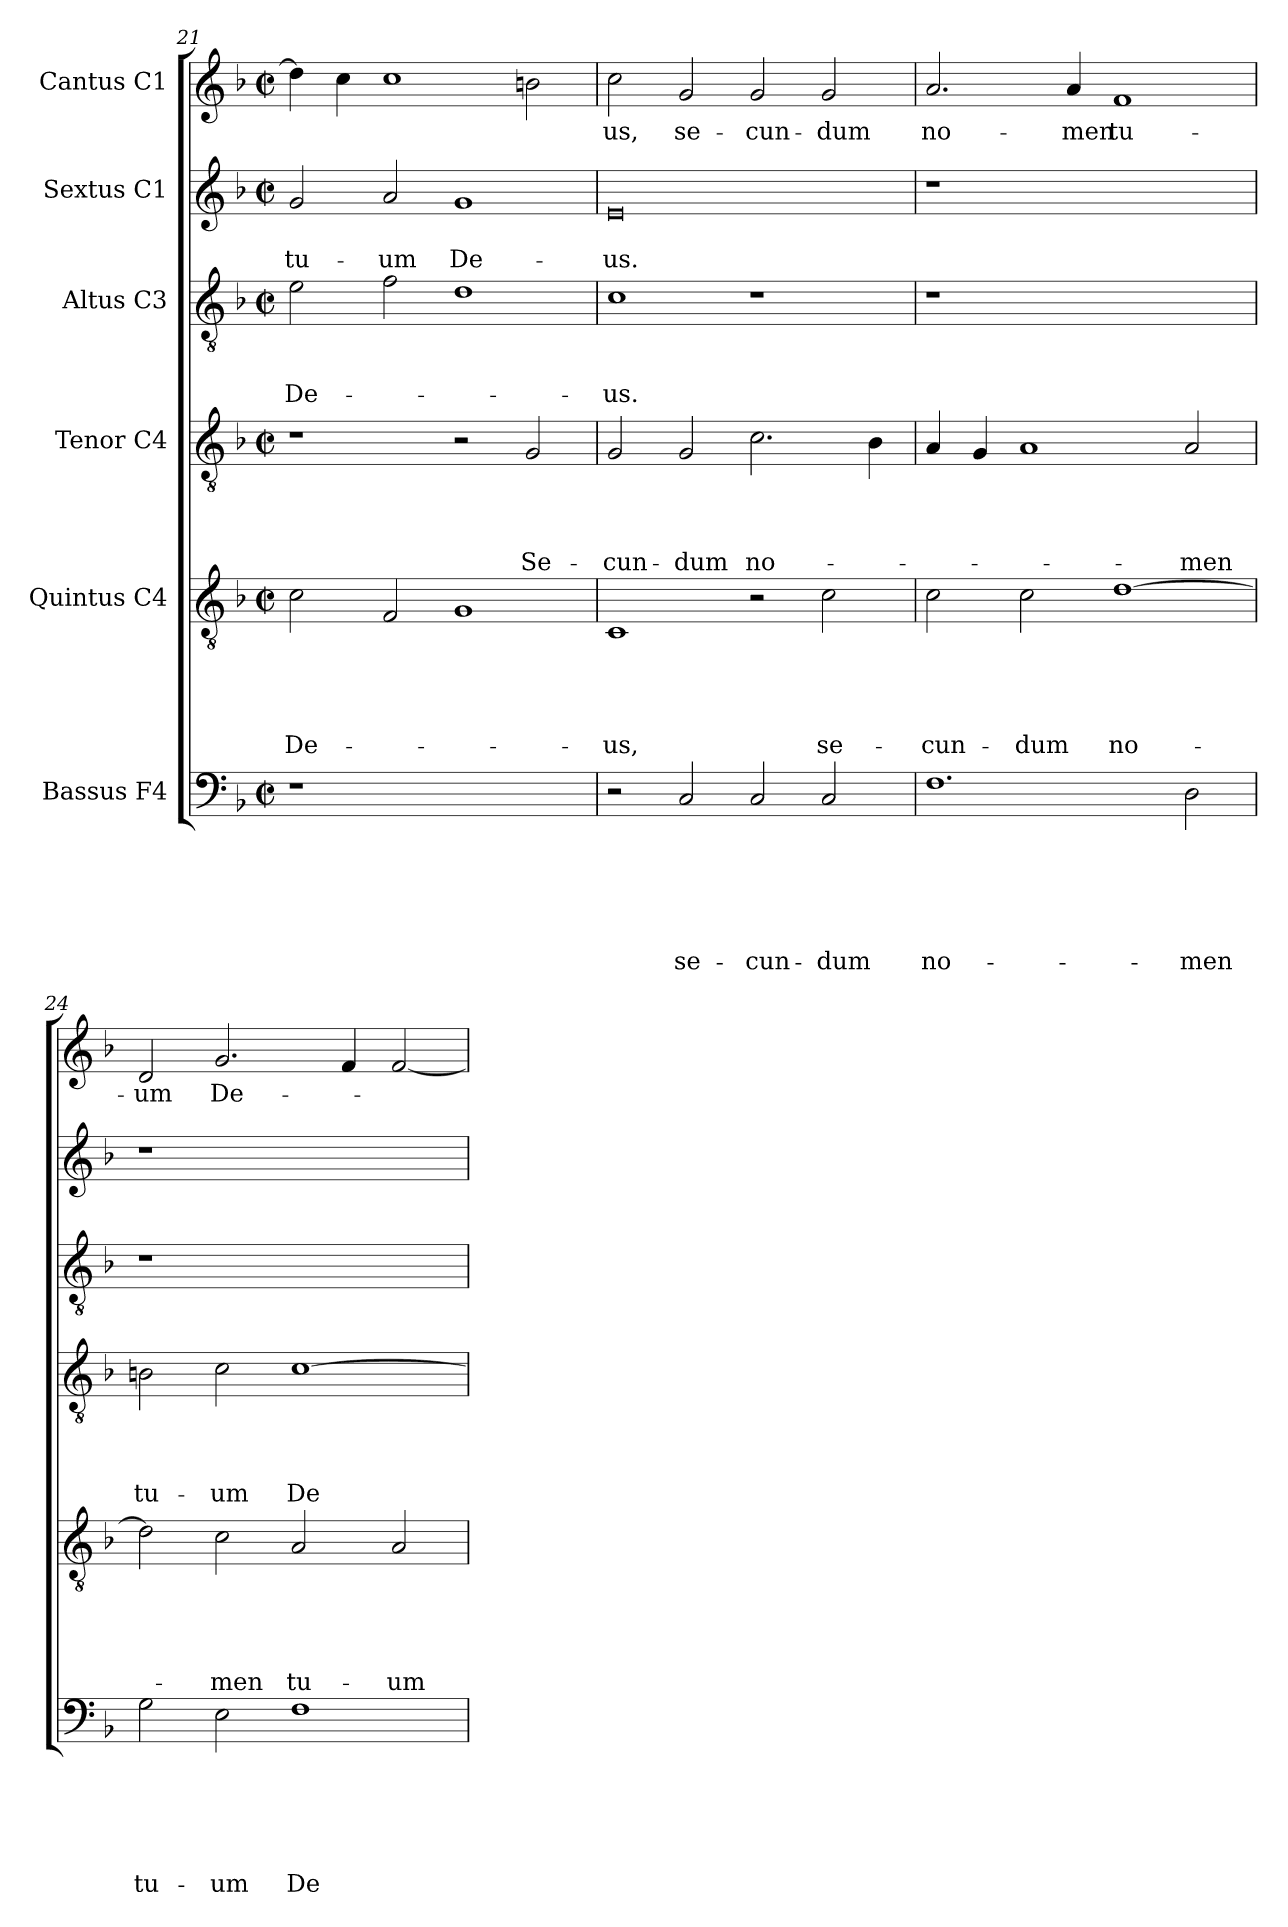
**kern	**text	**text	**text	**text	**text	**text	**kern	**text	**text	**text	**text	**text	**kern	**text	**text	**text	**text	**kern	**text	**text	**text	**kern	**text	**text	**kern	**text
*part6	*part6	*part6	*part6	*part6	*part6	*part6	*part5	*part5	*part5	*part5	*part5	*part5	*part4	*part4	*part4	*part4	*part4	*part3	*part3	*part3	*part3	*part2	*part2	*part2	*part1	*part1
*staff6	*staff6	*staff6	*staff6	*staff6	*staff6	*staff6	*staff5	*staff5	*staff5	*staff5	*staff5	*staff5	*staff4	*staff4	*staff4	*staff4	*staff4	*staff3	*staff3	*staff3	*staff3	*staff2	*staff2	*staff2	*staff1	*staff1
*I"Bassus F4	*	*	*	*	*	*	*I"Quintus C4	*	*	*	*	*	*I"Tenor C4	*	*	*	*	*I"Altus C3	*	*	*	*I"Sextus C1	*	*	*I"Cantus C1	*
*clefF4	*	*	*	*	*	*	*clefGv2	*	*	*	*	*	*clefGv2	*	*	*	*	*clefGv2	*	*	*	*clefG2	*	*	*clefG2	*
*k[b-]	*	*	*	*	*	*	*k[b-]	*	*	*	*	*	*k[b-]	*	*	*	*	*k[b-]	*	*	*	*k[b-]	*	*	*k[b-]	*
*F:	*	*	*	*	*	*	*F:	*	*	*	*	*	*F:	*	*	*	*	*F:	*	*	*	*F:	*	*	*F:	*
*M2/2	*	*	*	*	*	*	*M2/2	*	*	*	*	*	*M2/2	*	*	*	*	*M2/2	*	*	*	*M2/2	*	*	*M2/2	*
*met(c|)	*	*	*	*	*	*	*met(c|)	*	*	*	*	*	*met(c|)	*	*	*	*	*met(c|)	*	*	*	*met(c|)	*	*	*met(c|)	*
=21	=21	=21	=21	=21	=21	=21	=21	=21	=21	=21	=21	=21	=21	=21	=21	=21	=21	=21	=21	=21	=21	=21	=21	=21	=21	=21
!	!	!	!	!	!	!	!	!	!	!	!	!LO:LY:b	!	!	!	!	!	!	!	!	!LO:LY:b	!	!	!LO:LY:b	!	!
1r	.	.	.	.	.	.	2c\	.	.	.	.	De-	1r	.	.	.	.	2e\	.	.	De-	2g/	.	tu-	4dd\]	.
.	.	.	.	.	.	.	.	.	.	.	.	.	.	.	.	.	.	.	.	.	.	.	.	.	4cc\	.
!	!	!	!	!	!	!	!	!	!	!	!	!	!	!	!	!	!	!	!	!	!	!	!	!LO:LY:b	!	!
.	.	.	.	.	.	.	2F/	.	.	.	.	.	.	.	.	.	.	2f\	.	.	.	2a/	.	-um	1cc	.
!	!	!	!	!	!	!	!	!	!	!	!	!	!	!	!	!	!	!	!	!	!	!	!	!LO:LY:b	!	!
1ryy	.	.	.	.	.	.	1G	.	.	.	.	.	2r	.	.	.	.	1d	.	.	.	1g	.	De-	.	.
!	!	!	!	!	!	!	!	!	!	!	!	!	!	!	!	!	!LO:LY:b	!	!	!	!	!	!	!	!	!
.	.	.	.	.	.	.	.	.	.	.	.	.	2G/	.	.	.	Se-	.	.	.	.	.	.	.	2bn\	.
!!LO:LB:g=z
=22	=22	=22	=22	=22	=22	=22	=22	=22	=22	=22	=22	=22	=22	=22	=22	=22	=22	=22	=22	=22	=22	=22	=22	=22	=22	=22
!	!	!	!	!	!	!	!	!	!	!	!	!LO:LY:b	!	!	!	!	!LO:LY:b	!	!	!	!LO:LY:b	!	!	!LO:LY:b	!	!LO:LY:b
2r	.	.	.	.	.	.	1C	.	.	.	.	-us,	2G/	.	.	.	-cun-	1c	.	.	-us.	0e	.	-us.	2cc\	-us,
!	!	!	!	!	!	!LO:LY:b	!	!	!	!	!	!	!	!	!	!	!LO:LY:b	!	!	!	!	!	!	!	!	!LO:LY:b
2C/	.	.	.	.	.	se-	.	.	.	.	.	.	2G/	.	.	.	-dum	.	.	.	.	.	.	.	2g/	se-
!	!	!	!	!	!	!LO:LY:b	!	!	!	!	!	!	!	!	!	!	!LO:LY:b	!	!	!	!	!	!	!	!	!LO:LY:b
2C/	.	.	.	.	.	-cun-	2r	.	.	.	.	.	2.c\	.	.	.	no-	1r	.	.	.	.	.	.	2g/	-cun-
!	!	!	!	!	!	!LO:LY:b	!	!	!	!	!	!LO:LY:b	!	!	!	!	!	!	!	!	!	!	!	!	!	!LO:LY:b
2C/	.	.	.	.	.	-dum	2c\	.	.	.	.	se-	.	.	.	.	.	.	.	.	.	.	.	.	2g/	-dum
.	.	.	.	.	.	.	.	.	.	.	.	.	4B-\	.	.	.	.	.	.	.	.	.	.	.	.	.
=23	=23	=23	=23	=23	=23	=23	=23	=23	=23	=23	=23	=23	=23	=23	=23	=23	=23	=23	=23	=23	=23	=23	=23	=23	=23	=23
!	!	!	!	!	!	!LO:LY:b	!	!	!	!	!	!LO:LY:b	!	!	!	!	!	!	!	!	!	!	!	!	!	!LO:LY:b
1.F	.	.	.	.	.	no-	2c\	.	.	.	.	-cun-	4A/	.	.	.	.	1r	.	.	.	1r	.	.	2.a/	no-
.	.	.	.	.	.	.	.	.	.	.	.	.	4G/	.	.	.	.	.	.	.	.	.	.	.	.	.
!	!	!	!	!	!	!	!	!	!	!	!	!LO:LY:b	!	!	!	!	!	!	!	!	!	!	!	!	!	!
.	.	.	.	.	.	.	2c\	.	.	.	.	-dum	1A	.	.	.	.	.	.	.	.	.	.	.	.	.
!	!	!	!	!	!	!	!	!	!	!	!	!	!	!	!	!	!	!	!	!	!	!	!	!	!	!LO:LY:b
.	.	.	.	.	.	.	.	.	.	.	.	.	.	.	.	.	.	.	.	.	.	.	.	.	4a/	-men
!	!	!	!	!	!	!	!	!	!	!	!	!LO:LY:b	!	!	!	!	!	!	!	!	!	!	!	!	!	!LO:LY:b
.	.	.	.	.	.	.	[1d	.	.	.	.	no-	.	.	.	.	.	1ryy	.	.	.	1ryy	.	.	1f	tu-
!	!	!	!	!	!	!LO:LY:b	!	!	!	!	!	!	!	!	!	!	!LO:LY:b	!	!	!	!	!	!	!	!	!
2D\	.	.	.	.	.	-men	.	.	.	.	.	.	2A/	.	.	.	-men	.	.	.	.	.	.	.	.	.
=24	=24	=24	=24	=24	=24	=24	=24	=24	=24	=24	=24	=24	=24	=24	=24	=24	=24	=24	=24	=24	=24	=24	=24	=24	=24	=24
!	!	!	!	!	!	!LO:LY:b	!	!	!	!	!	!	!	!	!	!	!LO:LY:b	!	!	!	!	!	!	!	!	!LO:LY:b
2G\	.	.	.	.	.	tu-	2d\]	.	.	.	.	.	2Bn\	.	.	.	tu-	1r	.	.	.	1r	.	.	2d/	-um
!	!	!	!	!	!	!LO:LY:b	!	!	!	!	!	!LO:LY:b	!	!	!	!	!LO:LY:b	!	!	!	!	!	!	!	!	!LO:LY:b
2E\	.	.	.	.	.	-um	2c\	.	.	.	.	-men	2c\	.	.	.	-um	.	.	.	.	.	.	.	2.g/	De-
!	!	!	!	!	!	!LO:LY:b	!	!	!	!	!	!LO:LY:b	!	!	!	!	!LO:LY:b	!	!	!	!	!	!	!	!	!
1F	.	.	.	.	.	De-	2A/	.	.	.	.	tu-	[1c	.	.	.	De-	1ryy	.	.	.	1ryy	.	.	.	.
.	.	.	.	.	.	.	.	.	.	.	.	.	.	.	.	.	.	.	.	.	.	.	.	.	4f/	.
!	!	!	!	!	!	!	!	!	!	!	!	!LO:LY:b	!	!	!	!	!	!	!	!	!	!	!	!	!	!
.	.	.	.	.	.	.	2A/	.	.	.	.	-um	.	.	.	.	.	.	.	.	.	.	.	.	[2f/	.
=	=	=	=	=	=	=	=	=	=	=	=	=	=	=	=	=	=	=	=	=	=	=	=	=	=	=
*-	*-	*-	*-	*-	*-	*-	*-	*-	*-	*-	*-	*-	*-	*-	*-	*-	*-	*-	*-	*-	*-	*-	*-	*-	*-	*-
